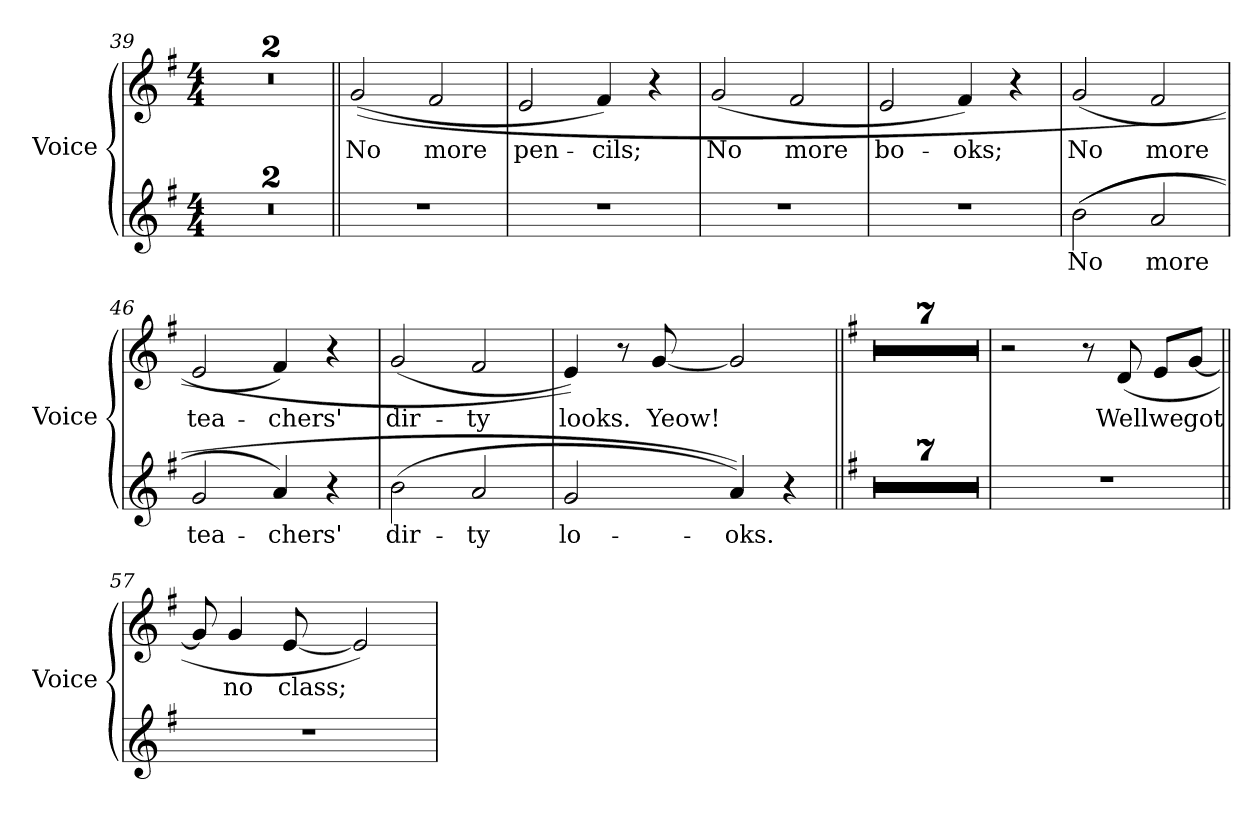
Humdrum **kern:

**kern	**text	**kern	**text
*part2	*part2	*part1	*part1
*staff2	*staff2	*staff1	*staff1
*I"Voice	*	*I"Voice	*
*I'Voice	*	*I'Voice	*
*clefG2	*	*clefG2	*
*k[f#]	*	*k[f#]	*
*G:	*	*G:	*
*M4/4	*	*M4/4	*
=39	=39	=39	=39
1r	.	1r	.
=40	=40	=40	=40
1r	.	1r	.
=41||	=41||	=41||	=41||
!	!	!	!LO:LY:b:color=#000000
1r	.	((2gi/	No
!	!	!	!LO:LY:b:color=#000000
.	.	2f#i/	more
=42	=42	=42	=42
!	!	!	!LO:LY:b:color=#000000
1r	.	2ei/	pen-
!	!	!	!LO:LY:b:color=#000000
.	.	4f#i/)	-cils;
.	.	4r	.
=43	=43	=43	=43
!	!	!	!LO:LY:b:color=#000000
1r	.	(2gi/	No
!	!	!	!LO:LY:b:color=#000000
.	.	2f#i/	more
=44	=44	=44	=44
!	!	!	!LO:LY:b:color=#000000
1r	.	2ei/	bo-
!	!	!	!LO:LY:b:color=#000000
.	.	4f#i/)	-oks;
.	.	4r	.
!!LO:LB:g=z
=45	=45	=45	=45
!	!LO:LY:b:color=#000000	!	!
!	!	!	!LO:LY:b:color=#000000
((2bi\	No	(2gi/	No
!	!LO:LY:b:color=#000000	!	!
!	!	!	!LO:LY:b:color=#000000
2ai/	more	2f#i/	more
=46	=46	=46	=46
!	!LO:LY:b:color=#000000	!	!
!	!	!	!LO:LY:b:color=#000000
2gi/	tea-	2ei/	tea-
!	!LO:LY:b:color=#000000	!	!
!	!	!	!LO:LY:b:color=#000000
4ai/)	-chers'	4f#i/)	-chers'
4r	.	4r	.
=47	=47	=47	=47
!	!LO:LY:b:color=#000000	!	!
!	!	!	!LO:LY:b:color=#000000
(2bi\	dir-	(2gi/	dir-
!	!LO:LY:b:color=#000000	!	!
!	!	!	!LO:LY:b:color=#000000
2ai/	-ty	2f#i/	-ty
=48	=48	=48	=48
!	!LO:LY:b:color=#000000	!	!
!	!	!	!LO:LY:b:color=#000000
2gi/	lo-	4ei/))	looks.
.	.	8r	.
!	!	!	!LO:LY:b:color=#000000
.	.	[8gi/	Yeow!
!	!LO:LY:b:color=#000000	!	!
4ai/))	-oks.	2gi/]	.
4r	.	.	.
=49||	=49||	=49||	=49||
*k[f#]	*	*k[f#]	*
*e:	*	*e:	*
1r	.	1r	.
=50	=50	=50	=50
1r	.	1r	.
=51	=51	=51	=51
1r	.	1r	.
!!LO:LB:g=z
=52	=52	=52	=52
1r	.	1r	.
=53	=53	=53	=53
1r	.	1r	.
=54	=54	=54	=54
1r	.	1r	.
=55	=55	=55	=55
1r	.	1r	.
=56	=56	=56	=56
1r	.	2r	.
.	.	8r	.
!	!	!	!LO:LY:b:color=#000000
.	.	(8di/	Well
!	!	!	!LO:LY:b:color=#000000
.	.	8ei/L	we
!	!	!	!LO:LY:b:color=#000000
.	.	[8gi/J	got
=57||	=57||	=57||	=57||
1r	.	8gi/]	.
!	!	!	!LO:LY:b:color=#000000
.	.	4gi/	no
!	!	!	!LO:LY:b:color=#000000
.	.	[8ei/	class;
.	.	2ei/])	.
=	=	=	=
*-	*-	*-	*-
